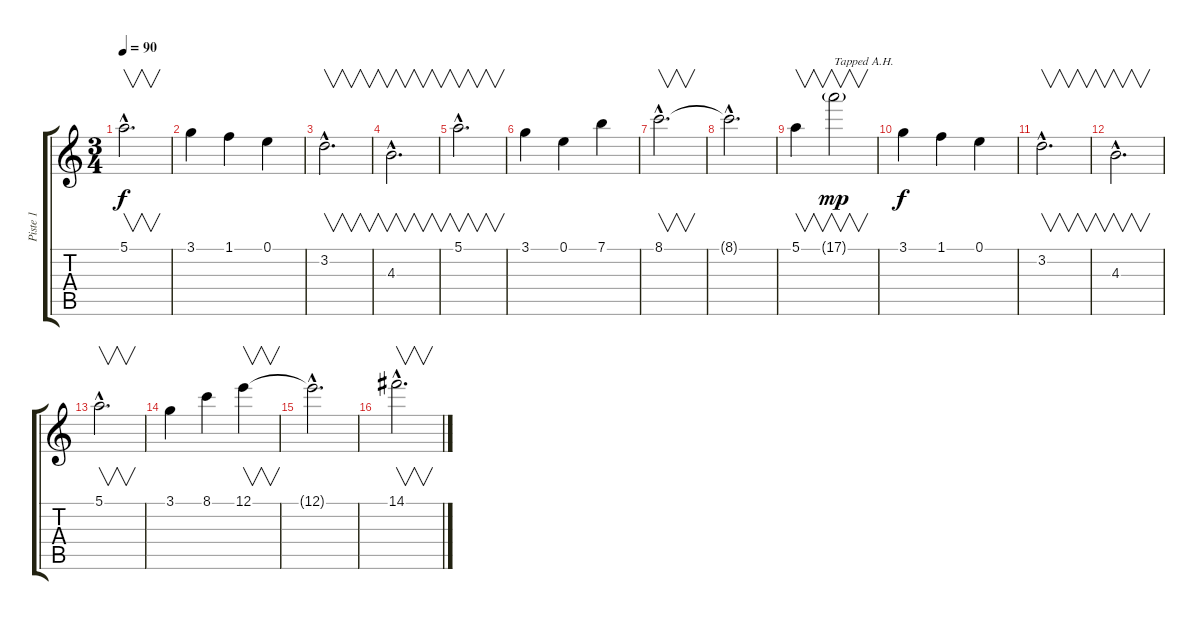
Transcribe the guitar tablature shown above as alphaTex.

\track ("Piste 1" "Piste 1") {instrument distortionguitar}
\staff {score tabs}
\tuning (E4 B3 G3 D3 A2 E2) {hide}
\ts (3 4)
\tempo 90
\clef g2
\ks c
5.1{hac}.2{v d dy f instrument distortionguitar} |
3.1.4 1.1.4 0.1.4 |
3.2{hac}.2{v d} |
4.3{hac}.2{v d} |
5.1{hac}.2{v d} |
3.1.4 0.1.4 7.1.4 |
8.1{hac}.2{v d} |
8.1{hac t}.2{d} |
5.1.4{v} 17.1{g}.2{v txt "Tapped A.H." dy mp} |
3.1.4{dy f} 1.1.4 0.1.4 |
3.2{hac}.2{v d} |
4.3{hac}.2{v d} |
5.1{hac}.2{v d} |
3.1.4 8.1.4 12.1.4{v} |
12.1{hac t}.2{d} |
14.1{hac}.2{v d}
